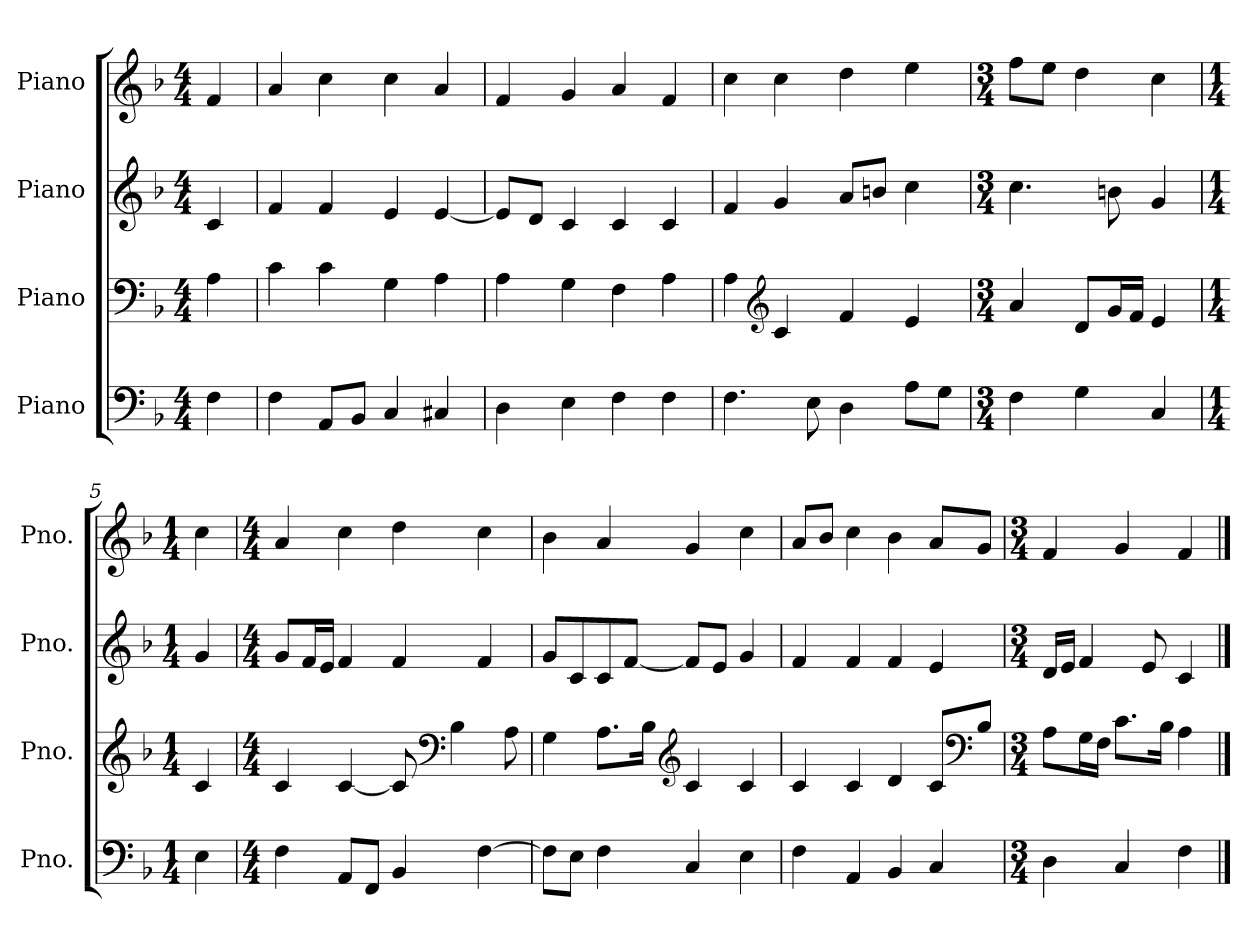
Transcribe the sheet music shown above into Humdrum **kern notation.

**kern	**kern	**kern	**kern
*part4	*part3	*part2	*part1
*staff4	*staff3	*staff2	*staff1
*I"Piano	*I"Piano	*I"Piano	*I"Piano
*I'Pno.	*I'Pno.	*I'Pno.	*I'Pno.
*clefF4	*clefF4	*clefG2	*clefG2
*k[b-]	*k[b-]	*k[b-]	*k[b-]
*M4/4	*M4/4	*M4/4	*M4/4
*MM120	*MM120	*MM120	*MM120
=	=	=	=
4F\	4A\	4c/	4f/
=1	=1	=1	=1
4F\	4c\	4f/	4a/
8AA/L	4c\	4f/	4cc\
8BB-/J	.	.	.
4C/	4G\	4e/	4cc\
4C#X/	4A\	[4e/	4a/
=2	=2	=2	=2
4D\	4A\	8e/L]	4f/
.	.	8d/J	.
4E\	4G\	4c/	4g/
4F\	4F\	4c/	4a/
4F\	4A\	4c/	4f/
=3	=3	=3	=3
4.F\	4A\	4f/	4cc\
*	*clefG2	*	*
.	4c/	4g/	4cc\
8E\	.	.	.
4D\	4f/	8a/L	4dd\
.	.	8bn/J	.
8A\L	4e/	4cc\	4ee\
8G\J	.	.	.
=4	=4	=4	=4
*M3/4	*M3/4	*M3/4	*M3/4
4F\	4a/	4.cc\	8ff\L
.	.	.	8ee\J
4G\	8d/L	.	4dd\
.	16g/L	8bn\	.
.	16f/JJ	.	.
4C/	4e/	4g/	4cc\
=5	=5	=5	=5
*M1/4	*M1/4	*M1/4	*M1/4
4E\	4c/	4g/	4cc\
!!LO:LB:g=z
=6	=6	=6	=6
*M4/4	*M4/4	*M4/4	*M4/4
4F\	4c/	8g/L	4a/
.	.	16f/L	.
.	.	16e/JJ	.
8AA/L	[4c/	4f/	4cc\
8FF/J	.	.	.
4BB-/	8c/]	4f/	4dd\
*	*clefF4	*	*
.	4B-\	.	.
[4F\	.	4f/	4cc\
.	8A\	.	.
=7	=7	=7	=7
8F\L]	4G\	8g/L	4b-\
8E\J	.	8c/	.
4F\	8.A\L	8c/	4a/
.	.	[8f/J	.
.	16B-\Jk	.	.
*	*clefG2	*	*
4C/	4c/	8f/L]	4g/
.	.	8e/J	.
4E\	4c/	4g/	4cc\
=8	=8	=8	=8
4F\	4c/	4f/	8a/L
.	.	.	8b-/J
4AA/	4c/	4f/	4cc\
4BB-/	4d/	4f/	4b-\
4C/	8c/L	4e/	8a/L
*	*clefF4	*	*
.	8B-/J	.	8g/J
=9	=9	=9	=9
*M3/4	*M3/4	*M3/4	*M3/4
4D\	8A\L	16d/LL	4f/
.	.	16e/JJ	.
.	16G\L	4f/	.
.	16F\JJ	.	.
4C/	8.c\L	.	4g/
.	.	8e/	.
.	16B-\Jk	.	.
4F\	4A\	4c/	4f/
==	==	==	==
*-	*-	*-	*-
